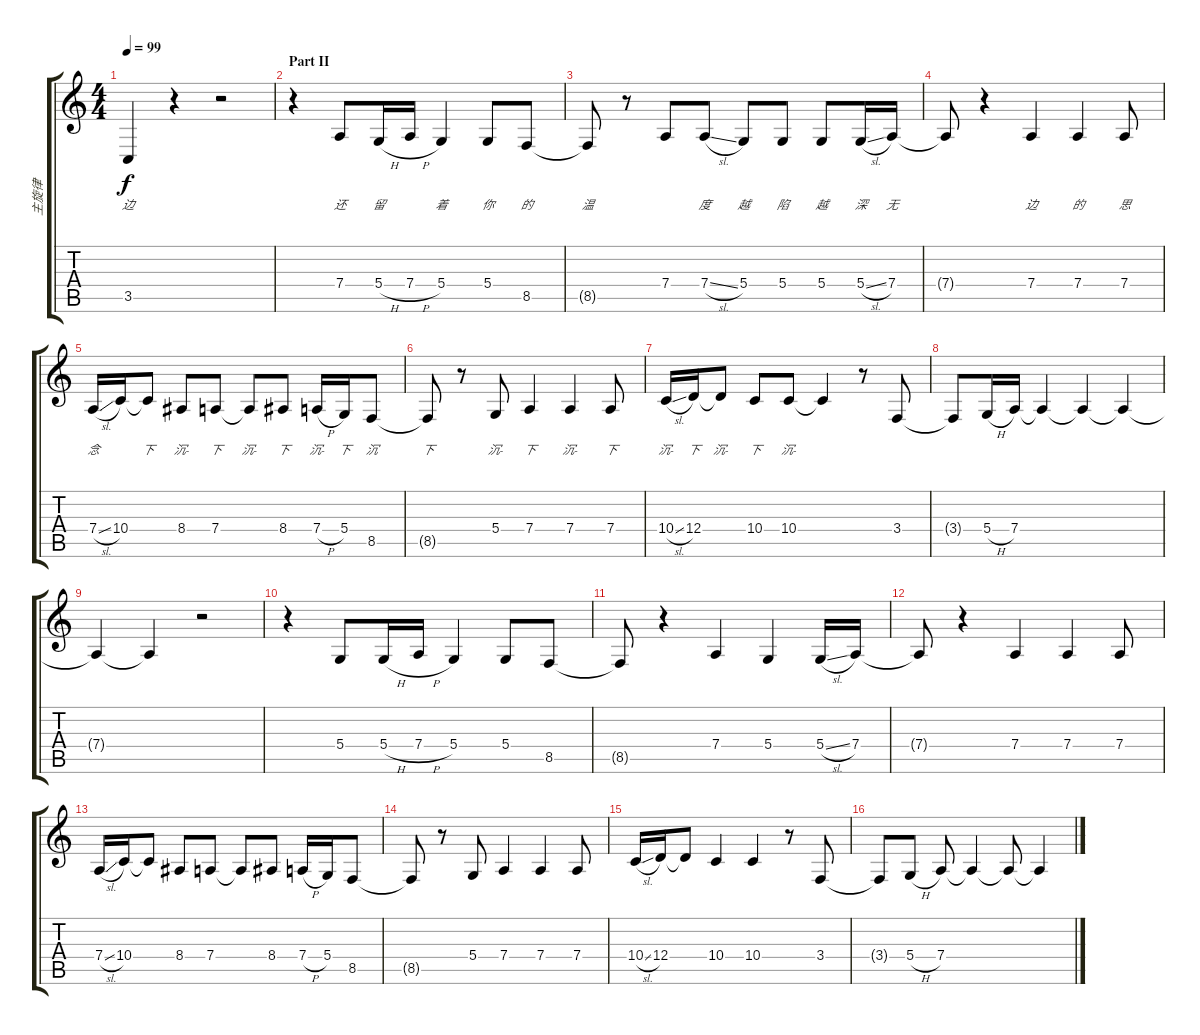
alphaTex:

\track ("主旋律" "主旋律") {instrument clarinet}
\staff {score tabs}
\tuning (E4 B3 G3 D3 A2 E2) {hide}
\ts (4 4)
\tempo 99
\clef g2
\ks c
3.5{t}.4{lyrics (0 "边") lyrics (1 "") lyrics (2 "") lyrics (3 "") lyrics (4 "") dy f} r.4 r.2 |
\section ("" "Part II")
r.4 7.4.8{lyrics (0 "还") lyrics (1 "") lyrics (2 "") lyrics (3 "") lyrics (4 "")} 5.4{h}.16{lyrics (0 "留") lyrics (1 "") lyrics (2 "") lyrics (3 "") lyrics (4 "")} 7.4{h}.16{lyrics (0 "") lyrics (1 "") lyrics (2 "") lyrics (3 "") lyrics (4 "")} 5.4.4{lyrics (0 "着") lyrics (1 "") lyrics (2 "") lyrics (3 "") lyrics (4 "")} 5.4.8{lyrics (0 "你") lyrics (1 "") lyrics (2 "") lyrics (3 "") lyrics (4 "")} 8.5.8{lyrics (0 "的") lyrics (1 "") lyrics (2 "") lyrics (3 "") lyrics (4 "")} |
8.5{t}.8{lyrics (0 "温") lyrics (1 "") lyrics (2 "") lyrics (3 "") lyrics (4 "")} r.8 7.4.8{lyrics (0 "") lyrics (1 "") lyrics (2 "") lyrics (3 "") lyrics (4 "")} 7.4{sl}.8{lyrics (0 "度") lyrics (1 "") lyrics (2 "") lyrics (3 "") lyrics (4 "")} 5.4.8{lyrics (0 "越") lyrics (1 "") lyrics (2 "") lyrics (3 "") lyrics (4 "")} 5.4.8{lyrics (0 "陷") lyrics (1 "") lyrics (2 "") lyrics (3 "") lyrics (4 "")} 5.4.8{lyrics (0 "越") lyrics (1 "") lyrics (2 "") lyrics (3 "") lyrics (4 "")} 5.4{sl}.16{lyrics (0 "深") lyrics (1 "") lyrics (2 "") lyrics (3 "") lyrics (4 "")} 7.4.16{lyrics (0 "无") lyrics (1 "") lyrics (2 "") lyrics (3 "") lyrics (4 "")} |
7.4{t}.8{lyrics (0 "") lyrics (1 "") lyrics (2 "") lyrics (3 "") lyrics (4 "")} r.4 7.4.4{lyrics (0 "边") lyrics (1 "") lyrics (2 "") lyrics (3 "") lyrics (4 "")} 7.4.4{lyrics (0 "的") lyrics (1 "") lyrics (2 "") lyrics (3 "") lyrics (4 "")} 7.4.8{lyrics (0 "思") lyrics (1 "") lyrics (2 "") lyrics (3 "") lyrics (4 "")} |
7.4{sl}.16{lyrics (0 "念") lyrics (1 "") lyrics (2 "") lyrics (3 "") lyrics (4 "")} 10.4.16{lyrics (0 "") lyrics (1 "") lyrics (2 "") lyrics (3 "") lyrics (4 "")} 10.4{t}.8{lyrics (0 "下") lyrics (1 "") lyrics (2 "") lyrics (3 "") lyrics (4 "")} 8.4.8{lyrics (0 "沉-") lyrics (1 "") lyrics (2 "") lyrics (3 "") lyrics (4 "")} 7.4.8{lyrics (0 "下") lyrics (1 "") lyrics (2 "") lyrics (3 "") lyrics (4 "")} 7.4{t}.8{lyrics (0 "沉-") lyrics (1 "") lyrics (2 "") lyrics (3 "") lyrics (4 "")} 8.4.8{lyrics (0 "下") lyrics (1 "") lyrics (2 "") lyrics (3 "") lyrics (4 "")} 7.4{h}.16{lyrics (0 "沉-") lyrics (1 "") lyrics (2 "") lyrics (3 "") lyrics (4 "")} 5.4.16{lyrics (0 "下") lyrics (1 "") lyrics (2 "") lyrics (3 "") lyrics (4 "")} 8.5.8{lyrics (0 "沉") lyrics (1 "") lyrics (2 "") lyrics (3 "") lyrics (4 "")} |
8.5{t}.8{lyrics (0 "下") lyrics (1 "") lyrics (2 "") lyrics (3 "") lyrics (4 "")} r.8 5.4.8{lyrics (0 "沉-") lyrics (1 "") lyrics (2 "") lyrics (3 "") lyrics (4 "")} 7.4.4{lyrics (0 "下") lyrics (1 "") lyrics (2 "") lyrics (3 "") lyrics (4 "")} 7.4.4{lyrics (0 "沉-") lyrics (1 "") lyrics (2 "") lyrics (3 "") lyrics (4 "")} 7.4.8{lyrics (0 "下") lyrics (1 "") lyrics (2 "") lyrics (3 "") lyrics (4 "")} |
10.4{sl}.16{lyrics (0 "沉-") lyrics (1 "") lyrics (2 "") lyrics (3 "") lyrics (4 "")} 12.4.16{lyrics (0 "下") lyrics (1 "") lyrics (2 "") lyrics (3 "") lyrics (4 "")} 12.4{t}.8{lyrics (0 "沉-") lyrics (1 "") lyrics (2 "") lyrics (3 "") lyrics (4 "")} 10.4.8{lyrics (0 "下") lyrics (1 "") lyrics (2 "") lyrics (3 "") lyrics (4 "")} 10.4.8{lyrics (0 "沉-") lyrics (1 "") lyrics (2 "") lyrics (3 "") lyrics (4 "")} 10.4{t}.4 r.8 3.4.8 |
3.4{t}.8 5.4{h}.16 7.4.16 7.4{t}.4 7.4{t}.4 7.4{t}.4 |
7.4{t}.4 7.4{t}.4 r.2 |
r.4 5.4.8 5.4{h}.16 7.4{h}.16 5.4.4 5.4.8 8.5.8 |
8.5{t}.8 r.4 7.4.4 5.4.4 5.4{sl}.16 7.4.16 |
7.4{t}.8 r.4 7.4.4 7.4.4 7.4.8 |
7.4{sl}.16 10.4.16 10.4{t}.8 8.4.8 7.4.8 7.4{t}.8 8.4.8 7.4{h}.16 5.4.16 8.5.8 |
8.5{t}.8 r.8 5.4.8 7.4.4 7.4.4 7.4.8 |
10.4{sl}.16 12.4.16 12.4{t}.8 10.4.4 10.4.4 r.8 3.4.8 |
3.4{t}.8 5.4{h}.8 7.4.8 7.4{t}.4 7.4{t}.8 7.4{t}.4
